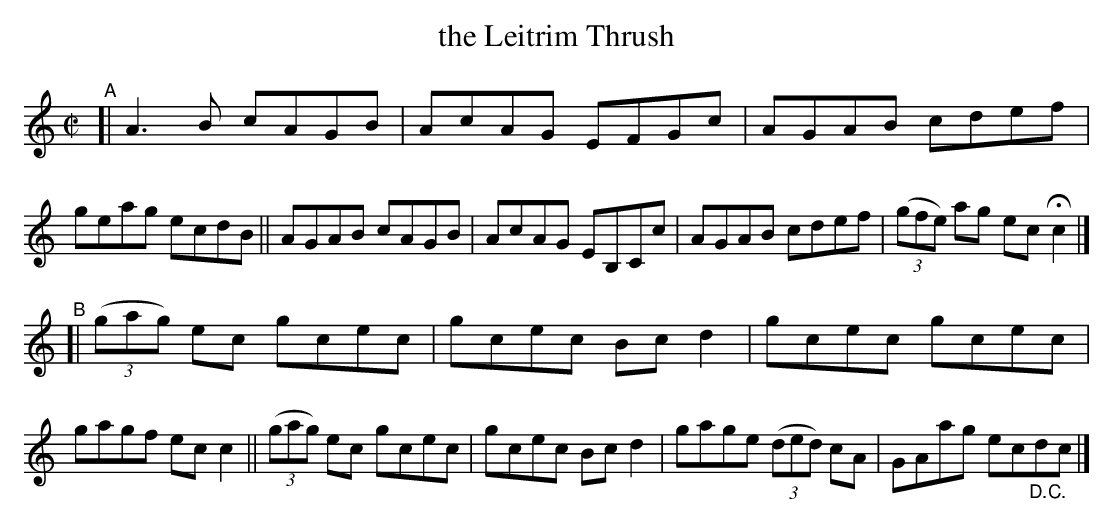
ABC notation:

X:1
T: the Leitrim Thrush
M: C|
L: 1/8
K: C
"^A"\
[| A3B cAGB | AcAG EFGc | AGAB cdef | geag ecdB \
|| AGAB cAGB | AcAG EB,Cc | AGAB cdef | (3(gfe) ag ecHc2 |]
"^B"\
[| (3(gag) ec gcec | gcec Bcd2 | gcec gcec | gagf ecc2 \
|| (3(gag) ec gcec | gcec Bcd2 | gage (3(ded) cA | GAag ec"_D.C."dc |]
